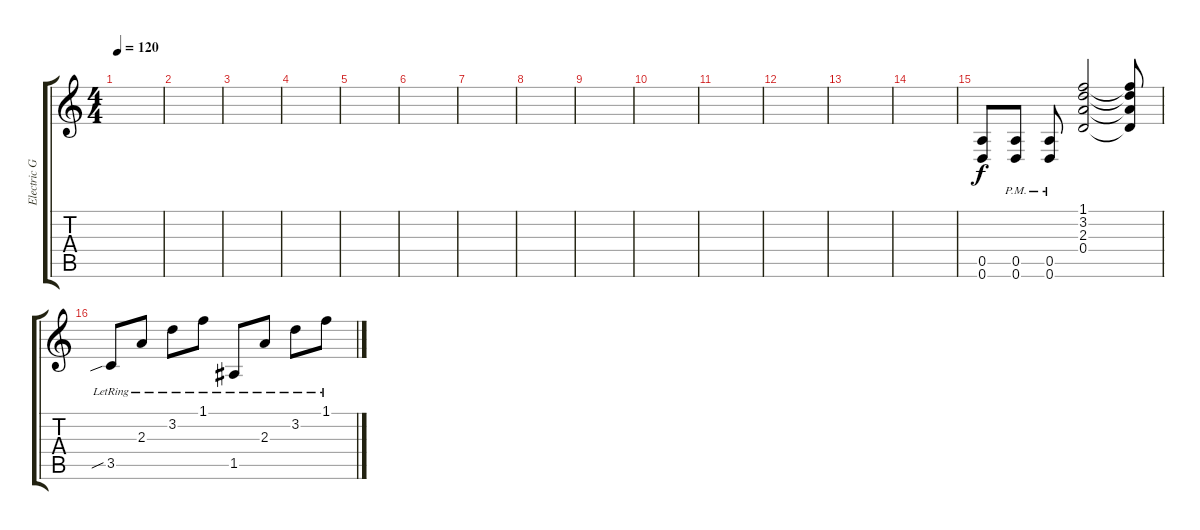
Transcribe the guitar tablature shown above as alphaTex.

\track ("Electric Guitar" "Electric G") {instrument distortionguitar}
\staff {score tabs}
\tuning (E4 B3 G3 D3 A2 D2) {hide}
\ts (4 4)
\tempo 120
\clef g2
\ks c
|
|
|
|
|
|
|
|
|
|
|
|
|
|
(0.5 0.6).8 (0.5{pm} 0.6).8 (0.5{pm} 0.6).8 (1.1 3.2 2.3 0.4).2 (1.1{t} 3.2{t} 2.3{t} 0.4{t}).8 |
3.5{sib lr}.8 2.3{lr}.8 3.2{lr}.8 1.1{lr}.8 1.5{lr}.8 2.3{lr}.8 3.2{lr}.8 1.1{lr}.8
